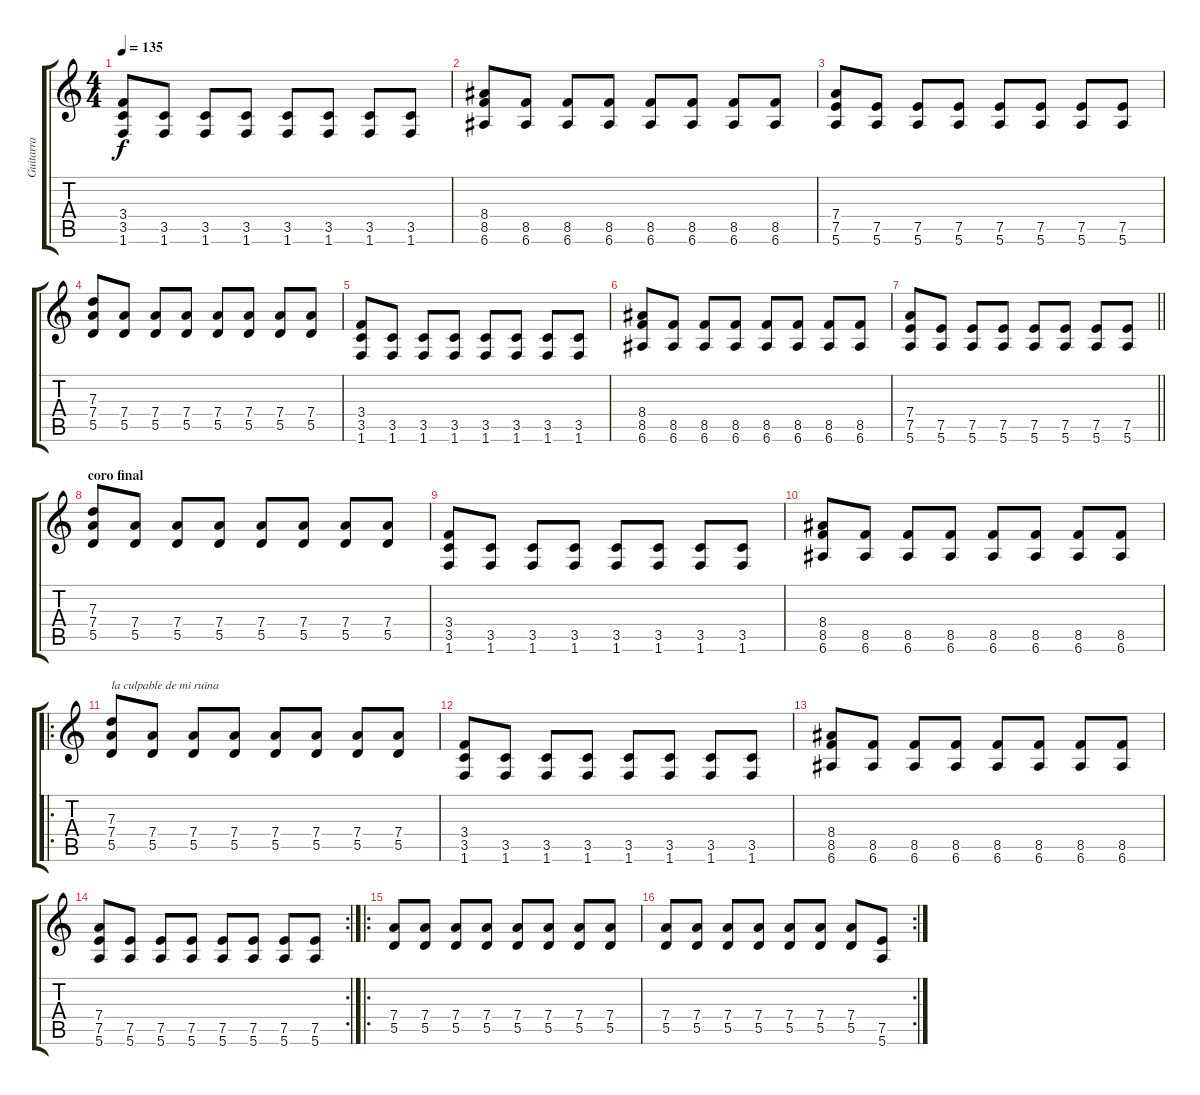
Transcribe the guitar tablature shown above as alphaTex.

\track ("Guitarra" "Guitarra") {instrument overdrivenguitar}
\staff {score tabs}
\tuning (E4 B3 G3 D3 A2 E2) {hide}
\ts (4 4)
\tempo 135
\clef g2
\ks c
(3.4 3.5 1.6).8{dy f} (3.5 1.6).8 (3.5 1.6).8 (3.5 1.6).8 (3.5 1.6).8 (3.5 1.6).8 (3.5 1.6).8 (3.5 1.6).8 |
(8.4 8.5 6.6).8 (8.5 6.6).8 (8.5 6.6).8 (8.5 6.6).8 (8.5 6.6).8 (8.5 6.6).8 (8.5 6.6).8 (8.5 6.6).8 |
(7.4 7.5 5.6).8 (7.5 5.6).8 (7.5 5.6).8 (7.5 5.6).8 (7.5 5.6).8 (7.5 5.6).8 (7.5 5.6).8 (7.5 5.6).8 |
(7.3 7.4 5.5).8 (7.4 5.5).8 (7.4 5.5).8 (7.4 5.5).8 (7.4 5.5).8 (7.4 5.5).8 (7.4 5.5).8 (7.4 5.5).8 |
(3.4 3.5 1.6).8 (3.5 1.6).8 (3.5 1.6).8 (3.5 1.6).8 (3.5 1.6).8 (3.5 1.6).8 (3.5 1.6).8 (3.5 1.6).8 |
(8.4 8.5 6.6).8 (8.5 6.6).8 (8.5 6.6).8 (8.5 6.6).8 (8.5 6.6).8 (8.5 6.6).8 (8.5 6.6).8 (8.5 6.6).8 |
\barLineRight lightlight
(7.4 7.5 5.6).8 (7.5 5.6).8 (7.5 5.6).8 (7.5 5.6).8 (7.5 5.6).8 (7.5 5.6).8 (7.5 5.6).8 (7.5 5.6).8 |
\section ("" "coro final")
(7.3 7.4 5.5).8 (7.4 5.5).8 (7.4 5.5).8 (7.4 5.5).8 (7.4 5.5).8 (7.4 5.5).8 (7.4 5.5).8 (7.4 5.5).8 |
(3.4 3.5 1.6).8 (3.5 1.6).8 (3.5 1.6).8 (3.5 1.6).8 (3.5 1.6).8 (3.5 1.6).8 (3.5 1.6).8 (3.5 1.6).8 |
(8.4 8.5 6.6).8 (8.5 6.6).8 (8.5 6.6).8 (8.5 6.6).8 (8.5 6.6).8 (8.5 6.6).8 (8.5 6.6).8 (8.5 6.6).8 |
\ro
(7.3 7.4 5.5).8{txt "la culpable de mi ruina"} (7.4 5.5).8 (7.4 5.5).8 (7.4 5.5).8 (7.4 5.5).8 (7.4 5.5).8 (7.4 5.5).8 (7.4 5.5).8 |
(3.4 3.5 1.6).8 (3.5 1.6).8 (3.5 1.6).8 (3.5 1.6).8 (3.5 1.6).8 (3.5 1.6).8 (3.5 1.6).8 (3.5 1.6).8 |
(8.4 8.5 6.6).8 (8.5 6.6).8 (8.5 6.6).8 (8.5 6.6).8 (8.5 6.6).8 (8.5 6.6).8 (8.5 6.6).8 (8.5 6.6).8 |
\rc 2
(7.4 7.5 5.6).8 (7.5 5.6).8 (7.5 5.6).8 (7.5 5.6).8 (7.5 5.6).8 (7.5 5.6).8 (7.5 5.6).8 (7.5 5.6).8 |
\ro
(7.4 5.5).8 (7.4 5.5).8 (7.4 5.5).8 (7.4 5.5).8 (7.4 5.5).8 (7.4 5.5).8 (7.4 5.5).8 (7.4 5.5).8 |
\rc 2
(7.4 5.5).8 (7.4 5.5).8 (7.4 5.5).8 (7.4 5.5).8 (7.4 5.5).8 (7.4 5.5).8 (7.4 5.5).8 (7.5 5.6).8
